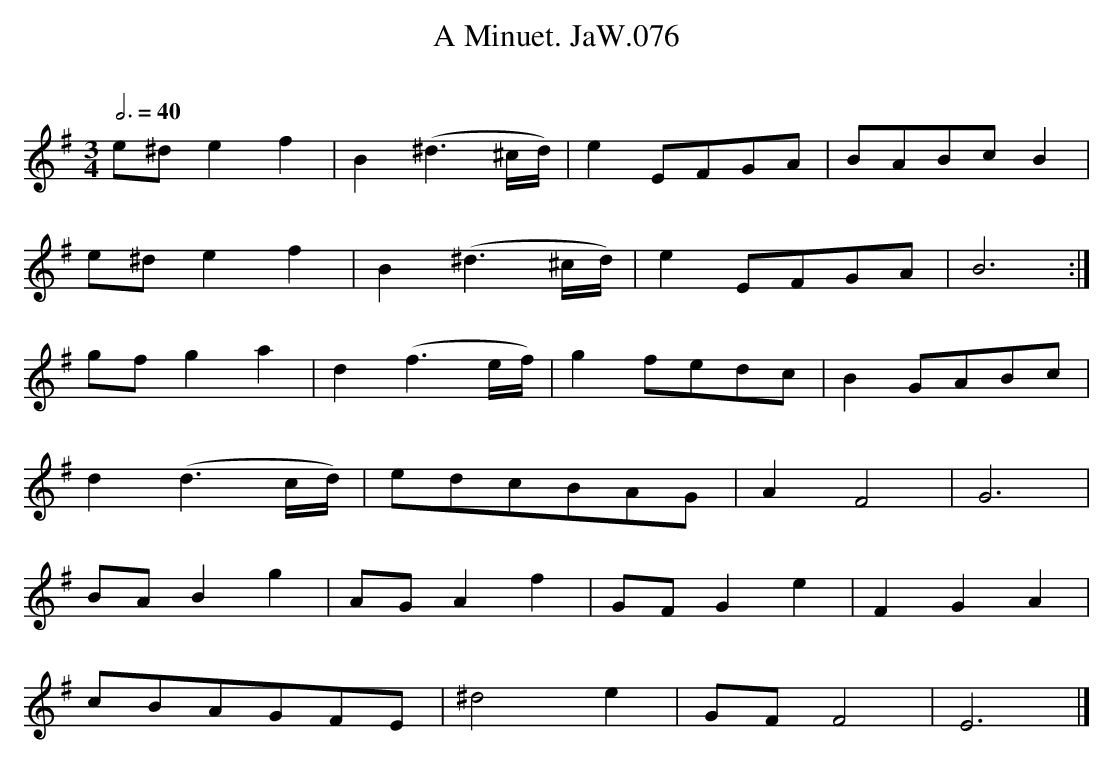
X:1
T:Minuet. JaW.076, A
M:3/4
L:1/8
Q:3/4=40
O:
K:Em
e^de2f2|B2(^d3^c/d/)|e2EFGA|BABcB2|
e^de2f2|B2(^d3^c/d/)|e2EFGA|B6:|
gfg2a2|d2(f3e/f/)|g2fedc|B2GABc|
d2(d3c/d/)|edcBAG|A2F4|G6|
BAB2g2|AGA2f2|GFG2e2|F2G2A2|
cBAGFE|^d4e2|GFF4|E6|]
